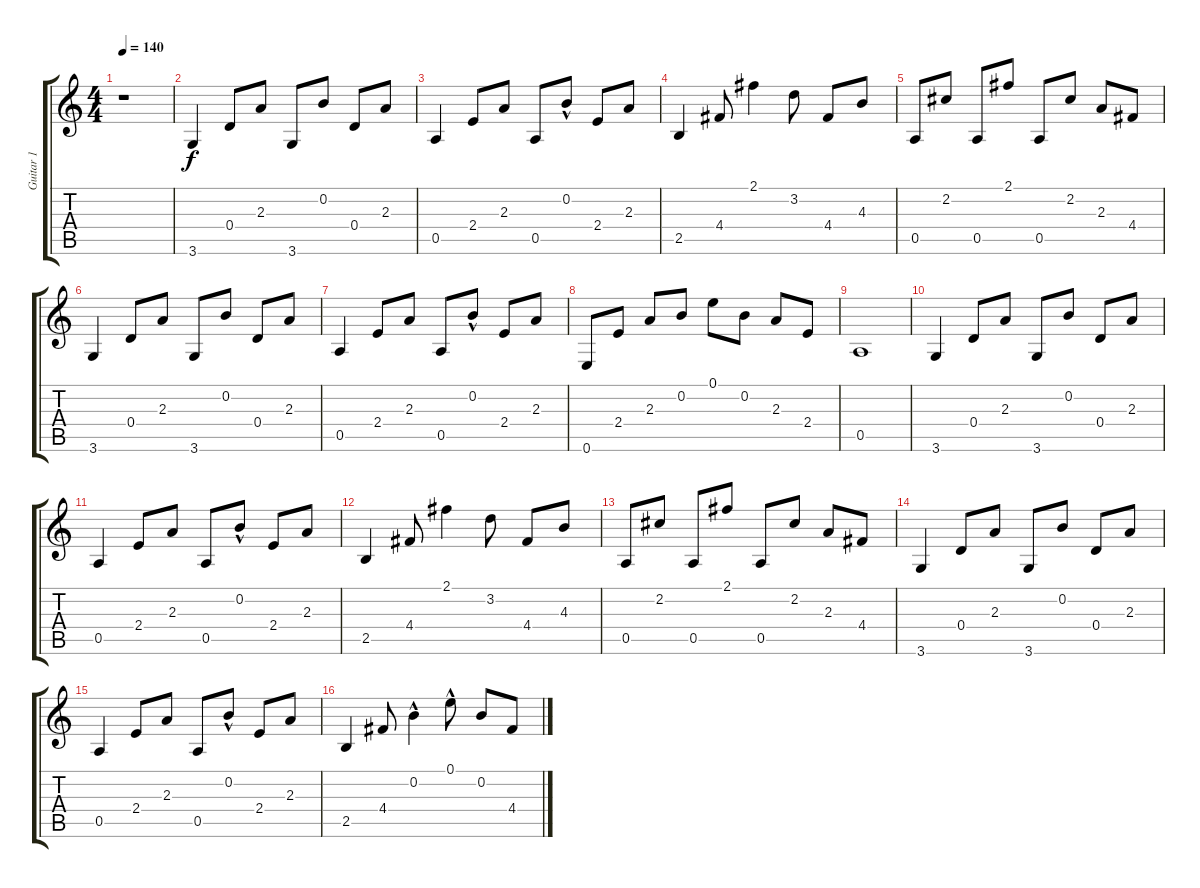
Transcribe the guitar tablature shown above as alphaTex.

\track ("Guitar 1" "Guitar 1") {instrument acousticguitarsteel}
\staff {score tabs}
\tuning (E4 B3 G3 D3 A2 E2) {hide}
\ts (4 4)
\tempo 140
\clef g2
\ks c
r.1{dy f instrument acousticguitarsteel} |
3.6.4 0.4.8 2.3.8 3.6.8 0.2.8 0.4.8 2.3.8 |
0.5.4 2.4.8 2.3.8 0.5.8 0.2{hac}.8 2.4.8 2.3.8 |
2.5.4 4.4.8 2.1.4 3.2.8 4.4.8 4.3.8 |
0.5.8 2.2.8 0.5.8 2.1.8 0.5.8 2.2.8 2.3.8 4.4.8 |
3.6.4 0.4.8 2.3.8 3.6.8 0.2.8 0.4.8 2.3.8 |
0.5.4 2.4.8 2.3.8 0.5.8 0.2{hac}.8 2.4.8 2.3.8 |
0.6.8 2.4.8 2.3.8 0.2.8 0.1.8 0.2.8 2.3.8 2.4.8 |
0.5.1 |
3.6.4 0.4.8 2.3.8 3.6.8 0.2.8 0.4.8 2.3.8 |
0.5.4 2.4.8 2.3.8 0.5.8 0.2{hac}.8 2.4.8 2.3.8 |
2.5.4 4.4.8 2.1.4 3.2.8 4.4.8 4.3.8 |
0.5.8 2.2.8 0.5.8 2.1.8 0.5.8 2.2.8 2.3.8 4.4.8 |
3.6.4 0.4.8 2.3.8 3.6.8 0.2.8 0.4.8 2.3.8 |
0.5.4 2.4.8 2.3.8 0.5.8 0.2{hac}.8 2.4.8 2.3.8 |
2.5.4 4.4.8 0.2{hac}.4 0.1{hac}.8 0.2.8 4.4.8
